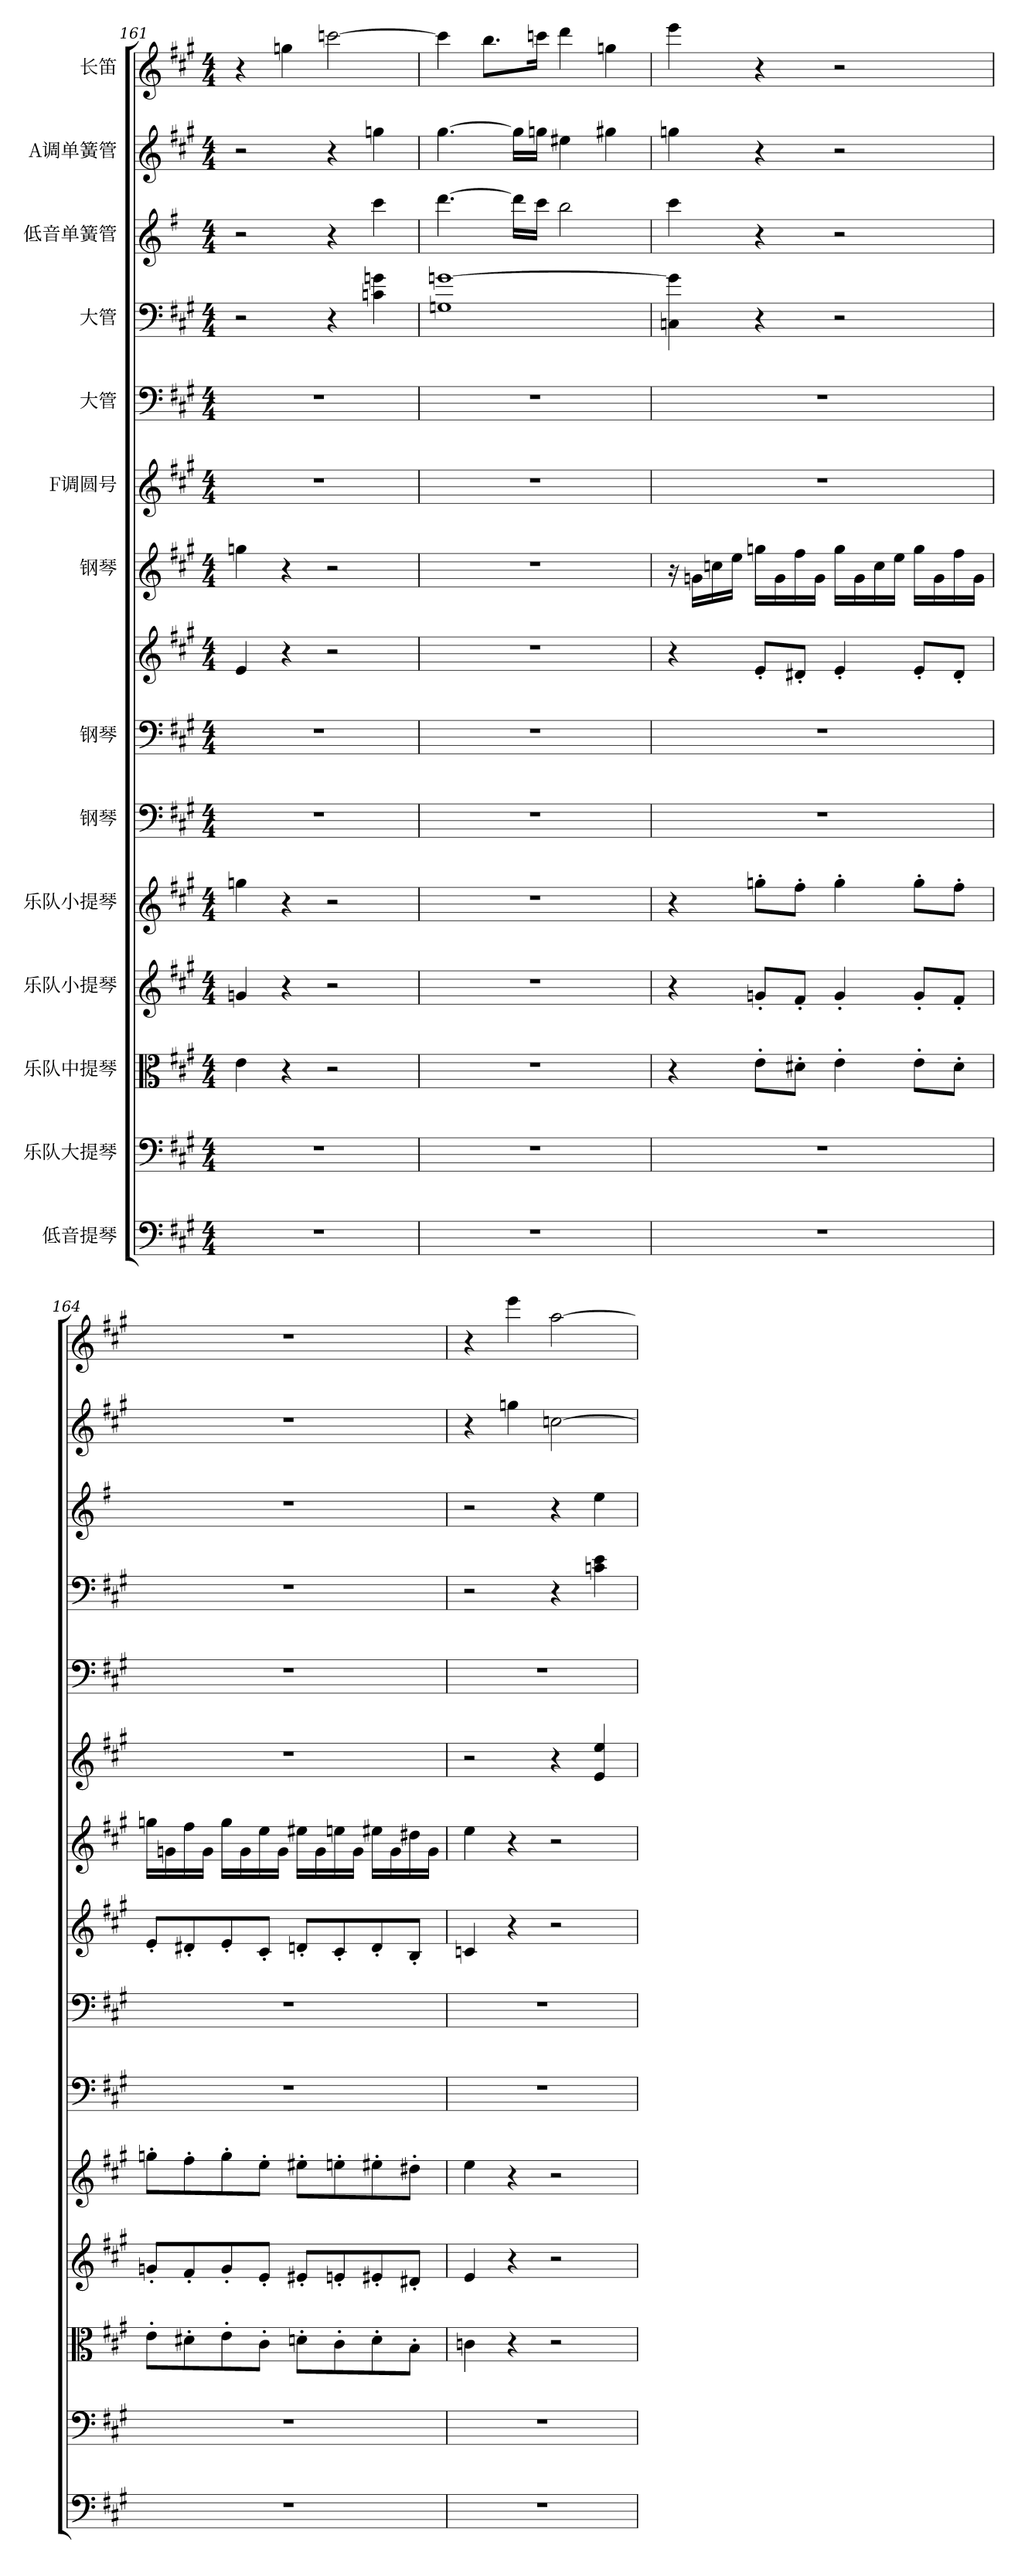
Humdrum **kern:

**kern	**kern	**kern	**kern	**kern	**kern	**kern	**kern	**kern	**kern	**kern	**kern	**kern	**kern	**kern
*part14	*part13	*part12	*part11	*part10	*part9	*part8	*part8	*part7	*part6	*part5	*part4	*part3	*part2	*part1
*staff15	*staff14	*staff13	*staff12	*staff11	*staff10	*staff9	*staff8	*staff7	*staff6	*staff5	*staff4	*staff3	*staff2	*staff1
*I"低音提琴	*I"乐队大提琴	*I"乐队中提琴	*I"乐队小提琴	*I"乐队小提琴	*I"钢琴	*I"钢琴	*	*I"钢琴	*I"F调圆号	*I"大管	*I"大管	*I"低音单簧管	*I"A调单簧管	*I"长笛
!!LO:PB:g=z
*clefF4	*clefF4	*clefC3	*clefG2	*clefG2	*clefF4	*clefF4	*clefG2	*clefG2	*clefG2	*clefF4	*clefF4	*clefG2	*clefG2	*clefG2
*ITrd7c12	*	*	*	*	*	*	*	*	*ITrd4c7	*	*	*ITrd8c14	*ITrd2c3	*
*k[f#c#g#]	*k[f#c#g#]	*k[f#c#g#]	*k[f#c#g#]	*k[f#c#g#]	*k[f#c#g#]	*k[f#c#g#]	*k[f#c#g#]	*k[f#c#g#]	*k[f#c#]	*k[f#c#g#]	*k[f#c#g#]	*k[f#]	*k[f#c#g#d#a#e#]	*k[f#c#g#]
*M4/4	*M4/4	*M4/4	*M4/4	*M4/4	*M4/4	*M4/4	*M4/4	*M4/4	*M4/4	*M4/4	*M4/4	*M4/4	*M4/4	*M4/4
=161	=161	=161	=161	=161	=161	=161	=161	=161	=161	=161	=161	=161	=161	=161
1r	1r	4e\	4gn/	4ggn\	1r	1r	4e/	4ggn\	1r	1r	2r	2r	2r	4r
.	.	4r	4r	4r	.	.	4r	4r	.	.	.	.	.	4ggn\
.	.	2r	2r	2r	.	.	2r	2r	.	.	4r	4r	4r	[2cccn\
.	.	.	.	.	.	.	.	.	.	.	4cn\ 4gn\	4cc\	4een\	.
=162	=162	=162	=162	=162	=162	=162	=162	=162	=162	=162	=162	=162	=162	=162
*	*	*	*	*	*	*	*	*	*	*	*^	*	*	*
1r	1r	1r	1r	1r	1r	1r	1r	1r	1r	1r	[1gn	1Gn	[4.dd\	[4.ee#\	4ccc\]
.	.	.	.	.	.	.	.	.	.	.	.	.	.	.	8.bb\L
.	.	.	.	.	.	.	.	.	.	.	.	.	16dd\LL]	16ee#\LL]	.
.	.	.	.	.	.	.	.	.	.	.	.	.	16cc\JJ	16een\JJ	16cccn\Jk
.	.	.	.	.	.	.	.	.	.	.	.	.	2b\	4cc##X\	4ddd\
.	.	.	.	.	.	.	.	.	.	.	.	.	.	4ee#X\	4ggn\
*	*	*	*	*	*	*	*	*	*	*	*v	*v	*	*	*
=163	=163	=163	=163	=163	=163	=163	=163	=163	=163	=163	=163	=163	=163	=163
1r	1r	4r	4r	4r	1r	1r	4r	16r	1r	1r	4Cn\ 4g\]	4cc\	4een\	4eee\
.	.	.	.	.	.	.	.	16gn\LL	.	.	.	.	.	.
.	.	.	.	.	.	.	.	16ccn\	.	.	.	.	.	.
.	.	.	.	.	.	.	.	16ee\JJ	.	.	.	.	.	.
.	.	8e'\L	8gn'/L	8ggn'\L	.	.	8e'/L	16ggn\LL	.	.	4r	4r	4r	4r
.	.	.	.	.	.	.	.	16g\	.	.	.	.	.	.
.	.	8d#X'\J	8f#'/J	8ff#'\J	.	.	8d#X'/J	16ff#\	.	.	.	.	.	.
.	.	.	.	.	.	.	.	16g\JJ	.	.	.	.	.	.
.	.	4e'\	4g'/	4gg'\	.	.	4e'/	16gg\LL	.	.	2r	2r	2r	2r
.	.	.	.	.	.	.	.	16g\	.	.	.	.	.	.
.	.	.	.	.	.	.	.	16cc\	.	.	.	.	.	.
.	.	.	.	.	.	.	.	16ee\JJ	.	.	.	.	.	.
.	.	8e'\L	8g'/L	8gg'\L	.	.	8e'/L	16gg\LL	.	.	.	.	.	.
.	.	.	.	.	.	.	.	16g\	.	.	.	.	.	.
.	.	8d#'\J	8f#'/J	8ff#'\J	.	.	8d#'/J	16ff#\	.	.	.	.	.	.
.	.	.	.	.	.	.	.	16g\JJ	.	.	.	.	.	.
!!LO:PB:g=z
=164	=164	=164	=164	=164	=164	=164	=164	=164	=164	=164	=164	=164	=164	=164
1r	1r	8e'\L	8gn'/L	8ggn'\L	1r	1r	8e'/L	16ggn\LL	1r	1r	1r	1r	1r	1r
.	.	.	.	.	.	.	.	16gn\	.	.	.	.	.	.
.	.	8d#X'\	8f#'/	8ff#'\	.	.	8d#X'/	16ff#\	.	.	.	.	.	.
.	.	.	.	.	.	.	.	16g\JJ	.	.	.	.	.	.
.	.	8e'\	8g'/	8gg'\	.	.	8e'/	16gg\LL	.	.	.	.	.	.
.	.	.	.	.	.	.	.	16g\	.	.	.	.	.	.
.	.	8c#'\J	8e'/J	8ee'\J	.	.	8c#'/J	16ee\	.	.	.	.	.	.
.	.	.	.	.	.	.	.	16g\JJ	.	.	.	.	.	.
.	.	8dn'\L	8e#X'/L	8ee#X'\L	.	.	8dn'/L	16ee#X\LL	.	.	.	.	.	.
.	.	.	.	.	.	.	.	16g\	.	.	.	.	.	.
.	.	8c#'\	8en'/	8een'\	.	.	8c#'/	16een\	.	.	.	.	.	.
.	.	.	.	.	.	.	.	16g\JJ	.	.	.	.	.	.
.	.	8d'\	8e#X'/	8ee#X'\	.	.	8d'/	16ee#X\LL	.	.	.	.	.	.
.	.	.	.	.	.	.	.	16g\	.	.	.	.	.	.
.	.	8B'\J	8d#X'/J	8dd#X'\J	.	.	8B'/J	16dd#X\	.	.	.	.	.	.
.	.	.	.	.	.	.	.	16g\JJ	.	.	.	.	.	.
=165	=165	=165	=165	=165	=165	=165	=165	=165	=165	=165	=165	=165	=165	=165
1r	1r	4cn\	4e/	4ee\	1r	1r	4cn/	4ee\	2r	1r	2r	2r	4r	4r
.	.	4r	4r	4r	.	.	4r	4r	.	.	.	.	4een\	4eee\
.	.	2r	2r	2r	.	.	2r	2r	4r	.	4r	4r	[2an\	[2aa\
.	.	.	.	.	.	.	.	.	4A/ 4a/	.	4cn\ 4e\	4e\	.	.
=	=	=	=	=	=	=	=	=	=	=	=	=	=	=
*-	*-	*-	*-	*-	*-	*-	*-	*-	*-	*-	*-	*-	*-	*-
